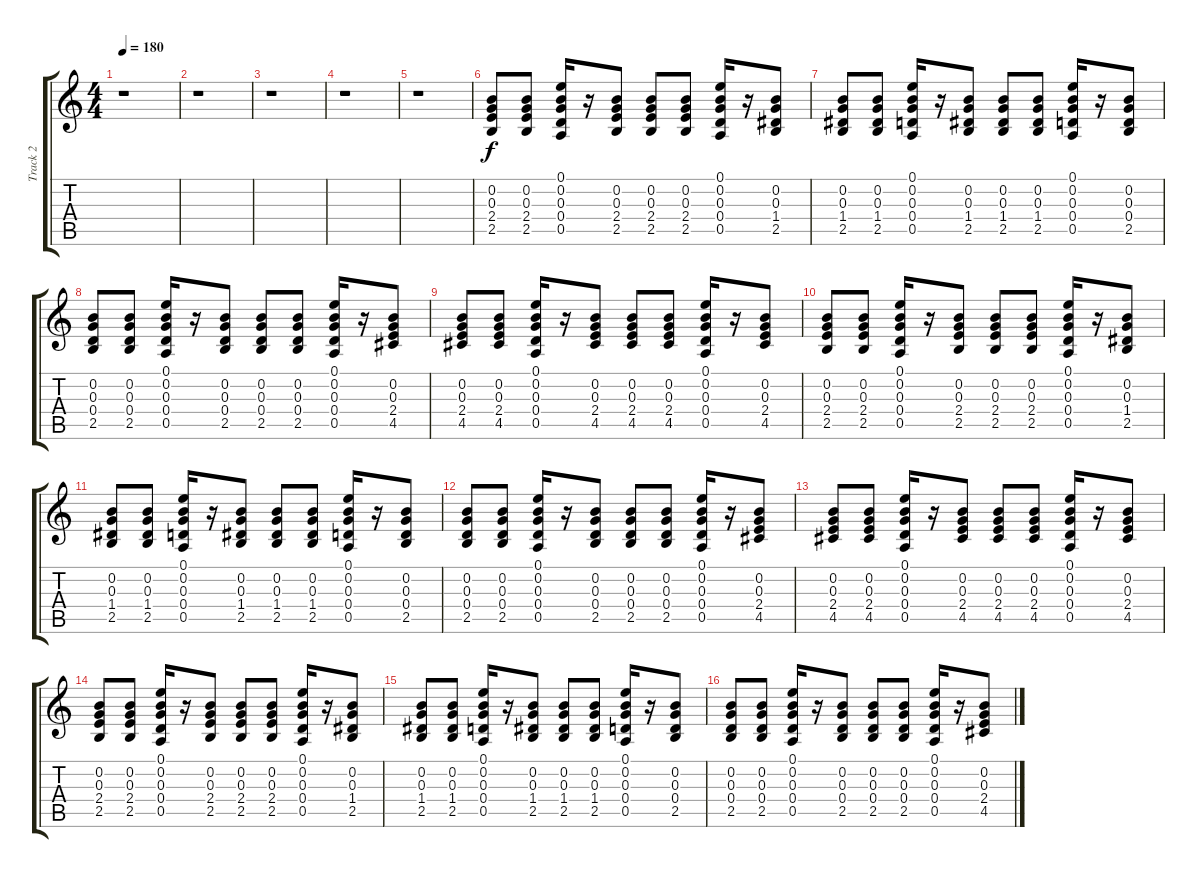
\track ("Track 2" "Track 2") {instrument acousticguitarsteel}
\staff {score tabs}
\tuning (E4 B3 G3 D3 A2 E2) {hide}
\ts (4 4)
\tempo 180
\clef g2
\ks c
r.1{dy f instrument acousticguitarsteel} |
r.1 |
r.1 |
r.1 |
r.1 |
(0.2 0.3 2.4 2.5).8 (0.2 0.3 2.4 2.5).8 (0.1 0.2 0.3 0.4 0.5).16 r.16 (0.2 0.3 2.4 2.5).8 (0.2 0.3 2.4 2.5).8 (0.2 0.3 2.4 2.5).8 (0.1 0.2 0.3 0.4 0.5).16 r.16 (0.2 0.3 1.4 2.5).8 |
(0.2 0.3 1.4 2.5).8 (0.2 0.3 1.4 2.5).8 (0.1 0.2 0.3 0.4 0.5).16 r.16 (0.2 0.3 1.4 2.5).8 (0.2 0.3 1.4 2.5).8 (0.2 0.3 1.4 2.5).8 (0.1 0.2 0.3 0.4 0.5).16 r.16 (0.2 0.3 0.4 2.5).8 |
(0.2 0.3 0.4 2.5).8 (0.2 0.3 0.4 2.5).8 (0.1 0.2 0.3 0.4 0.5).16 r.16 (0.2 0.3 0.4 2.5).8 (0.2 0.3 0.4 2.5).8 (0.2 0.3 0.4 2.5).8 (0.1 0.2 0.3 0.4 0.5).16 r.16 (0.2 0.3 2.4 4.5).8 |
(0.2 0.3 2.4 4.5).8 (0.2 0.3 2.4 4.5).8 (0.1 0.2 0.3 0.4 0.5).16 r.16 (0.2 0.3 2.4 4.5).8 (0.2 0.3 2.4 4.5).8 (0.2 0.3 2.4 4.5).8 (0.1 0.2 0.3 0.4 0.5).16 r.16 (0.2 0.3 2.4 4.5).8 |
(0.2 0.3 2.4 2.5).8 (0.2 0.3 2.4 2.5).8 (0.1 0.2 0.3 0.4 0.5).16 r.16 (0.2 0.3 2.4 2.5).8 (0.2 0.3 2.4 2.5).8 (0.2 0.3 2.4 2.5).8 (0.1 0.2 0.3 0.4 0.5).16 r.16 (0.2 0.3 1.4 2.5).8 |
(0.2 0.3 1.4 2.5).8 (0.2 0.3 1.4 2.5).8 (0.1 0.2 0.3 0.4 0.5).16 r.16 (0.2 0.3 1.4 2.5).8 (0.2 0.3 1.4 2.5).8 (0.2 0.3 1.4 2.5).8 (0.1 0.2 0.3 0.4 0.5).16 r.16 (0.2 0.3 0.4 2.5).8 |
(0.2 0.3 0.4 2.5).8 (0.2 0.3 0.4 2.5).8 (0.1 0.2 0.3 0.4 0.5).16 r.16 (0.2 0.3 0.4 2.5).8 (0.2 0.3 0.4 2.5).8 (0.2 0.3 0.4 2.5).8 (0.1 0.2 0.3 0.4 0.5).16 r.16 (0.2 0.3 2.4 4.5).8 |
(0.2 0.3 2.4 4.5).8 (0.2 0.3 2.4 4.5).8 (0.1 0.2 0.3 0.4 0.5).16 r.16 (0.2 0.3 2.4 4.5).8 (0.2 0.3 2.4 4.5).8 (0.2 0.3 2.4 4.5).8 (0.1 0.2 0.3 0.4 0.5).16 r.16 (0.2 0.3 2.4 4.5).8 |
(0.2 0.3 2.4 2.5).8 (0.2 0.3 2.4 2.5).8 (0.1 0.2 0.3 0.4 0.5).16 r.16 (0.2 0.3 2.4 2.5).8 (0.2 0.3 2.4 2.5).8 (0.2 0.3 2.4 2.5).8 (0.1 0.2 0.3 0.4 0.5).16 r.16 (0.2 0.3 1.4 2.5).8 |
(0.2 0.3 1.4 2.5).8 (0.2 0.3 1.4 2.5).8 (0.1 0.2 0.3 0.4 0.5).16 r.16 (0.2 0.3 1.4 2.5).8 (0.2 0.3 1.4 2.5).8 (0.2 0.3 1.4 2.5).8 (0.1 0.2 0.3 0.4 0.5).16 r.16 (0.2 0.3 0.4 2.5).8 |
(0.2 0.3 0.4 2.5).8 (0.2 0.3 0.4 2.5).8 (0.1 0.2 0.3 0.4 0.5).16 r.16 (0.2 0.3 0.4 2.5).8 (0.2 0.3 0.4 2.5).8 (0.2 0.3 0.4 2.5).8 (0.1 0.2 0.3 0.4 0.5).16 r.16 (0.2 0.3 2.4 4.5).8
